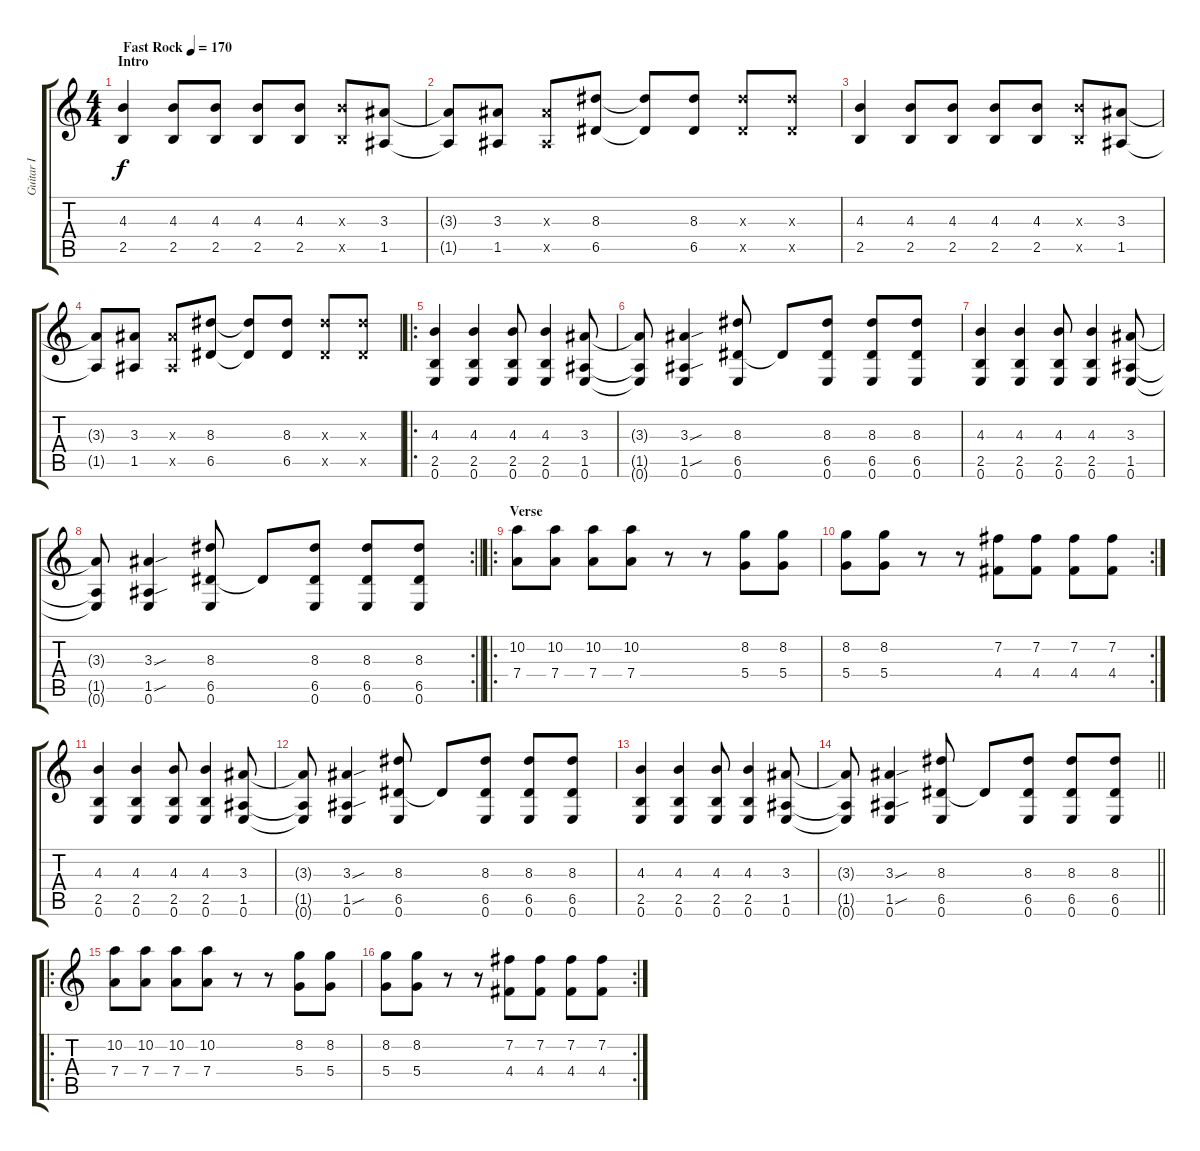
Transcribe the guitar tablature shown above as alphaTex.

\track ("Guitar I" "Guitar I") {instrument distortionguitar}
\staff {score tabs}
\tuning (E4 B3 G3 D3 A2 E2) {hide}
\ts (4 4)
\section ("" "Intro")
\tempo (170 "Fast Rock")
\clef g2
\ks c
(4.3 2.5).4{dy f instrument distortionguitar} (4.3 2.5).8 (4.3 2.5).8 (4.3 2.5).8 (4.3 2.5).8 (4.3{x} 2.5{x}).8 (3.3 1.5).8 |
(3.3{t} 1.5{t}).8 (3.3 1.5).8 (3.3{x} 1.5{x}).8 (8.3 6.5).8 (8.3{t} 6.5{t}).8 (8.3 6.5).8 (8.3{x} 6.5{x}).8 (8.3{x} 6.5{x}).8 |
(4.3 2.5).4 (4.3 2.5).8 (4.3 2.5).8 (4.3 2.5).8 (4.3 2.5).8 (4.3{x} 2.5{x}).8 (3.3 1.5).8 |
(3.3{t} 1.5{t}).8 (3.3 1.5).8 (3.3{x} 1.5{x}).8 (8.3 6.5).8 (8.3{t} 6.5{t}).8 (8.3 6.5).8 (8.3{x} 6.5{x}).8 (8.3{x} 6.5{x}).8 |
\ro
(4.3 2.5 0.6).4 (4.3 2.5 0.6).4 (4.3 2.5 0.6).8 (4.3 2.5 0.6).4 (3.3 1.5 0.6).8 |
(3.3{t} 1.5{t} 0.6{t}).8 (3.3{sou} 1.5{sou} 0.6).4 (8.3 6.5 0.6).8 6.5{t}.8 (8.3 6.5 0.6).8 (8.3 6.5 0.6).8 (8.3 6.5 0.6).8 |
(4.3 2.5 0.6).4 (4.3 2.5 0.6).4 (4.3 2.5 0.6).8 (4.3 2.5 0.6).4 (3.3 1.5 0.6).8 |
\rc 2
\barLineRight lightlight
(3.3{t} 1.5{t} 0.6{t}).8 (3.3{sou} 1.5{sou} 0.6).4 (8.3 6.5 0.6).8 6.5{t}.8 (8.3 6.5 0.6).8 (8.3 6.5 0.6).8 (8.3 6.5 0.6).8 |
\ro
\section ("" "Verse")
(10.2 7.4).8 (10.2 7.4).8 (10.2 7.4).8 (10.2 7.4).8 r.8 r.8 (8.2 5.4).8 (8.2 5.4).8 |
\rc 2
(8.2 5.4).8 (8.2 5.4).8 r.8 r.8 (7.2 4.4).8 (7.2 4.4).8 (7.2 4.4).8 (7.2 4.4).8 |
(4.3 2.5 0.6).4 (4.3 2.5 0.6).4 (4.3 2.5 0.6).8 (4.3 2.5 0.6).4 (3.3 1.5 0.6).8 |
(3.3{t} 1.5{t} 0.6{t}).8 (3.3{sou} 1.5{sou} 0.6).4 (8.3 6.5 0.6).8 6.5{t}.8 (8.3 6.5 0.6).8 (8.3 6.5 0.6).8 (8.3 6.5 0.6).8 |
(4.3 2.5 0.6).4 (4.3 2.5 0.6).4 (4.3 2.5 0.6).8 (4.3 2.5 0.6).4 (3.3 1.5 0.6).8 |
\barLineRight lightlight
(3.3{t} 1.5{t} 0.6{t}).8 (3.3{sou} 1.5{sou} 0.6).4 (8.3 6.5 0.6).8 6.5{t}.8 (8.3 6.5 0.6).8 (8.3 6.5 0.6).8 (8.3 6.5 0.6).8 |
\ro
(10.2 7.4).8 (10.2 7.4).8 (10.2 7.4).8 (10.2 7.4).8 r.8 r.8 (8.2 5.4).8 (8.2 5.4).8 |
\rc 2
(8.2 5.4).8 (8.2 5.4).8 r.8 r.8 (7.2 4.4).8 (7.2 4.4).8 (7.2 4.4).8 (7.2 4.4).8
